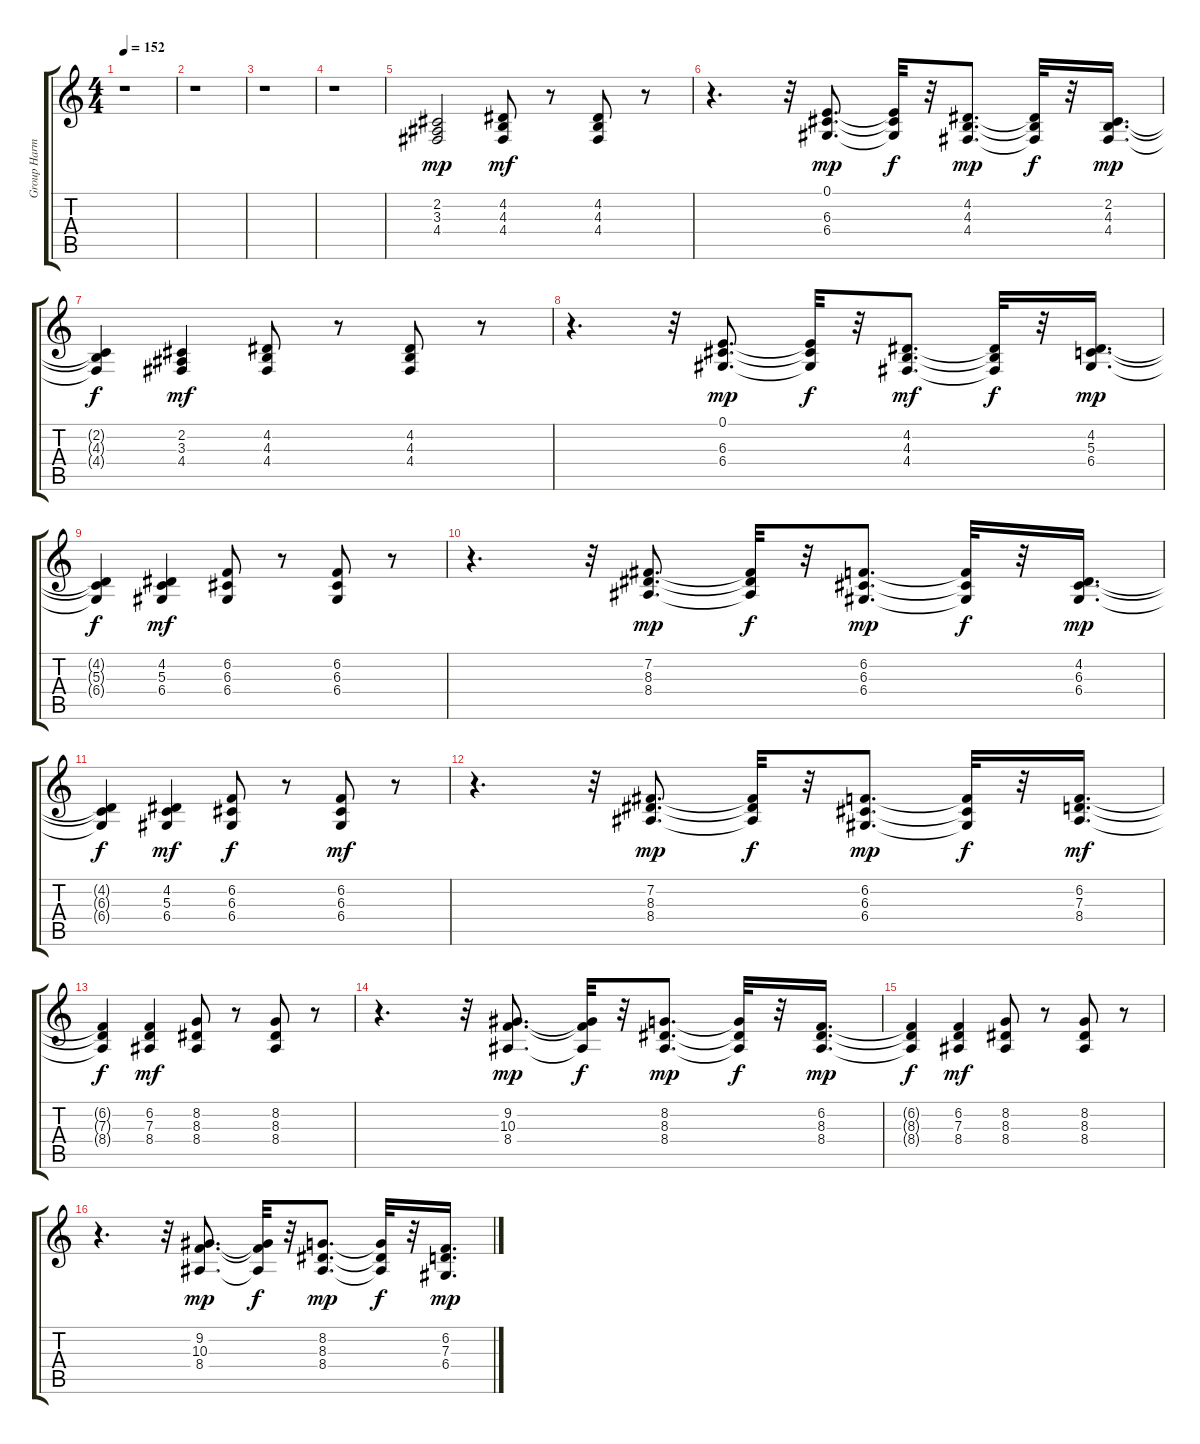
\track ("Group Harmonies 2" "Group Harm") {instrument flute}
\staff {score tabs}
\tuning (E4 B3 G3 D3 A2 E2) {hide}
\ts (4 4)
\tempo 152
\clef g2
\ks c
r.1{dy mp} |
r.1 |
r.1 |
r.1 |
(2.2 3.3 4.4).2 (4.2 4.3 4.4).8{dy mf} r.8 (4.2 4.3 4.4).8 r.8 |
r.4{d} r.32 (0.1 6.3 6.4).8{d dy mp} (0.1{t} 6.3{t} 6.4{t}).32{dy f} r.32 (4.2 4.3 4.4).8{d dy mp} (4.2{t} 4.3{t} 4.4{t}).32{dy f} r.32 (2.2 4.3 4.4).16{d dy mp} |
(2.2{t} 4.3{t} 4.4{t}).4{dy f} (2.2 3.3 4.4).4{dy mf} (4.2 4.3 4.4).8 r.8 (4.2 4.3 4.4).8 r.8 |
r.4{d} r.32 (0.1 6.3 6.4).8{d dy mp} (0.1{t} 6.3{t} 6.4{t}).32{dy f} r.32 (4.2 4.3 4.4).8{d dy mf} (4.2{t} 4.3{t} 4.4{t}).32{dy f} r.32 (4.2 5.3 6.4).16{d dy mp} |
(4.2{t} 5.3{t} 6.4{t}).4{dy f} (4.2 5.3 6.4).4{dy mf} (6.2 6.3 6.4).8 r.8 (6.2 6.3 6.4).8 r.8 |
r.4{d} r.32 (7.2 8.3 8.4).8{d dy mp} (7.2{t} 8.3{t} 8.4{t}).32{dy f} r.32 (6.2 6.3 6.4).8{d dy mp} (6.2{t} 6.3{t} 6.4{t}).32{dy f} r.32 (4.2 6.3 6.4).16{d dy mp} |
(4.2{t} 6.3{t} 6.4{t}).4{dy f} (4.2 5.3 6.4).4{dy mf} (6.2 6.3 6.4).8{dy f} r.8 (6.2 6.3 6.4).8{dy mf} r.8 |
r.4{d} r.32 (7.2 8.3 8.4).8{d dy mp} (7.2{t} 8.3{t} 8.4{t}).32{dy f} r.32 (6.2 6.3 6.4).8{d dy mp} (6.2{t} 6.3{t} 6.4{t}).32{dy f} r.32 (6.2 7.3 8.4).16{d dy mf} |
(6.2{t} 7.3{t} 8.4{t}).4{dy f} (6.2 7.3 8.4).4{dy mf} (8.2 8.3 8.4).8 r.8 (8.2 8.3 8.4).8 r.8 |
r.4{d} r.32 (9.2 10.3 8.4).8{d dy mp} (9.2{t} 10.3{t} 8.4{t}).32{dy f} r.32 (8.2 8.3 8.4).8{d dy mp} (8.2{t} 8.3{t} 8.4{t}).32{dy f} r.32 (6.2 8.3 8.4).16{d dy mp} |
(6.2{t} 8.3{t} 8.4{t}).4{dy f} (6.2 7.3 8.4).4{dy mf} (8.2 8.3 8.4).8 r.8 (8.2 8.3 8.4).8 r.8 |
r.4{d} r.32 (9.2 10.3 8.4).8{d dy mp} (9.2{t} 10.3{t} 8.4{t}).32{dy f} r.32 (8.2 8.3 8.4).8{d dy mp} (8.2{t} 8.3{t} 8.4{t}).32{dy f} r.32 (6.2 7.3 6.4).16{d dy mp}
